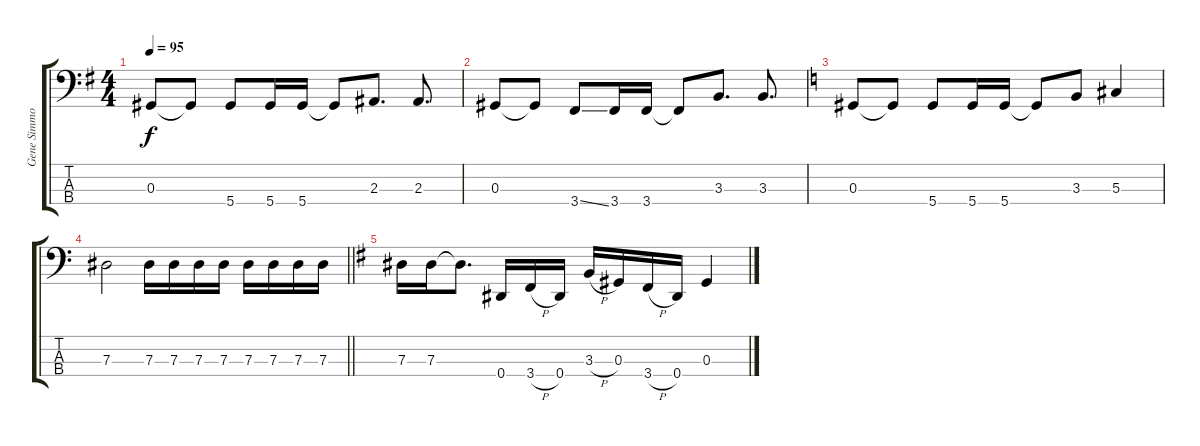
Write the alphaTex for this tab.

\track ("Gene Simmons" "Gene Simmo") {instrument electricbasspick}
\staff {score tabs}
\tuning (Gb2 Db2 Ab1 Eb1) {hide}
\ts (4 4)
\tempo 95
\clef f4
\ks eminor
0.3.8{dy f} 0.3{t}.8 5.4.8 5.4.16 5.4.16 5.4{t}.8 2.3.8{d} 2.3.8{d} |
0.3.8 0.3{t}.8 3.4{ss}.8 3.4.16 3.4.16 3.4{t}.8 3.3.8{d} 3.3.8{d} |
\ks c
0.3.8 0.3{t}.8 5.4.8 5.4.16 5.4.16 5.4{t}.8 3.3.8 5.3.4 |
\barLineRight lightlight
7.3.2 7.3.16 7.3.16 7.3.16 7.3.16 7.3.16 7.3.16 7.3.16 7.3.16 |
\ks eminor
7.3.16 7.3.16 7.3{t}.8{d} 0.4.16 3.4{h}.16 0.4.16 3.3{h}.16 0.3.16 3.4{h}.16 0.4.16 0.3.4
